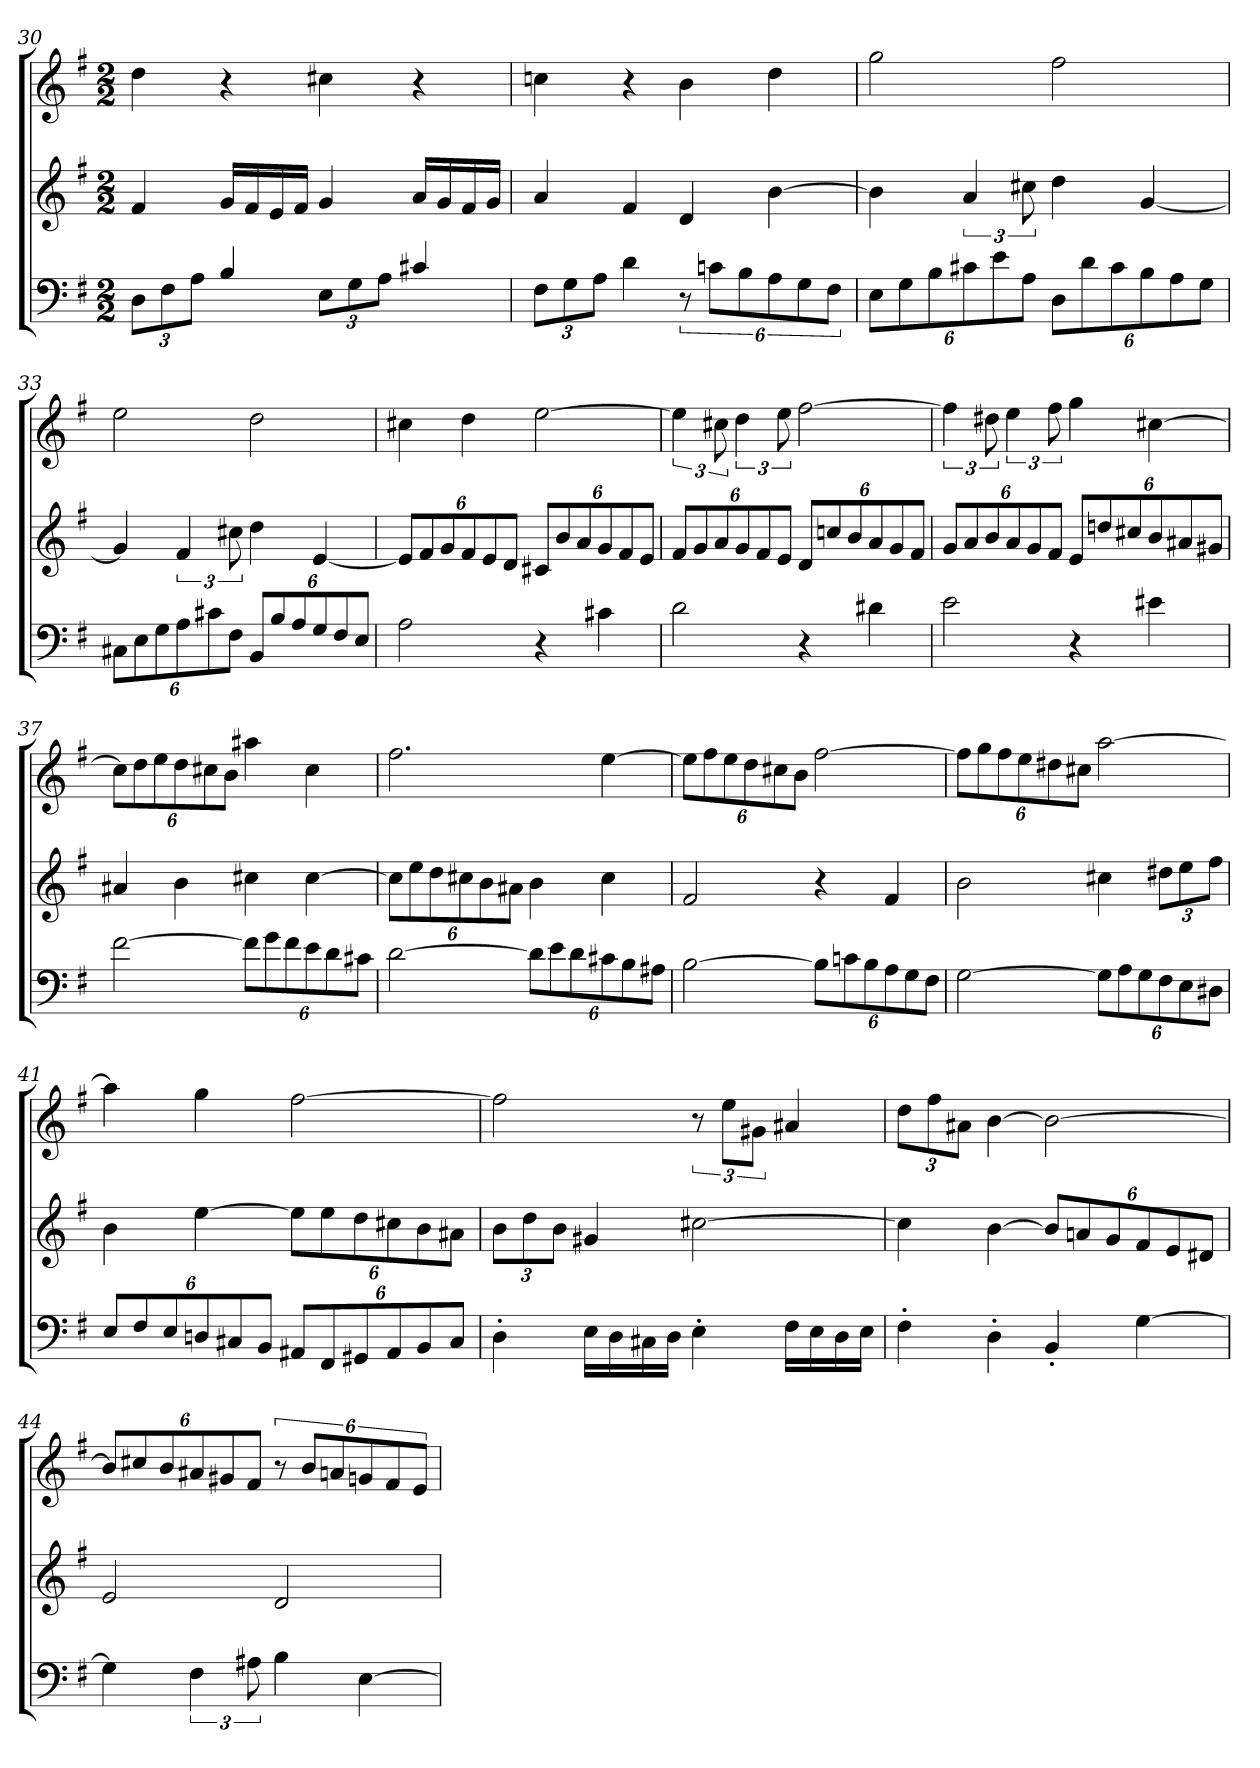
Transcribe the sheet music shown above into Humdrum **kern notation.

**kern	**kern	**kern
*part3	*part2	*part1
*staff3	*staff2	*staff1
*clefF4	*clefG2	*clefG2
*k[f#]	*k[f#]	*k[f#]
*e:	*e:	*e:
*M2/2	*M2/2	*M2/2
=30	=30	=30
*^	*	*
12D\L	1ryy	4f#	4dd
12F#\	.	.	.
12A\J	.	.	.
4B	.	16g/LL	4r
.	.	16f#/	.
.	.	16e/	.
.	.	16f#/JJ	.
12E\L	.	4g	4cc#X
12G\	.	.	.
12A\J	.	.	.
4c#X	.	16a/LL	4r
.	.	16g/	.
.	.	16f#/	.
.	.	16g/JJ	.
*v	*v	*	*
=31	=31	=31
12F#\L	4a	4ccn
12G\	.	.
12A\J	.	.
4d	4f#	4r
12r	4d	4b
12cn\L	.	.
12B\	.	.
12A\	[4b	4dd
12G\	.	.
12F#\J	.	.
=32	=32	=32
12E\L	4b]	2gg
12G\	.	.
12B\	.	.
12c#X\	6a	.
12e\	.	.
12A\J	12cc#X	.
12D\L	4dd	2ff#
12d\	.	.
12c#\	.	.
12B\	[4g	.
12A\	.	.
12G\J	.	.
=33	=33	=33
12C#X\L	4g]	2ee
12E\	.	.
12G\	.	.
12A\	6f#	.
12c#X\	.	.
12F#\J	12cc#X	.
12BB/L	4dd	2dd
12B/	.	.
12A/	.	.
12G/	[4e	.
12F#/	.	.
12E/J	.	.
=34	=34	=34
2A	12e/L]	4cc#X
.	12f#/	.
.	12g/	.
.	12f#/	4dd
.	12e/	.
.	12d/J	.
4r	12c#X/L	[2ee
.	12b/	.
.	12a/	.
4c#X	12g/	.
.	12f#/	.
.	12e/J	.
=35	=35	=35
2d	12f#/L	6ee]
.	12g/	.
.	12a/	12cc#X
.	12g/	6dd
.	12f#/	.
.	12e/J	12ee
4r	12d/L	[2ff#
.	12ccn/	.
.	12b/	.
4d#X	12a/	.
.	12g/	.
.	12f#/J	.
=36	=36	=36
2e	12g/L	6ff#]
.	12a/	.
.	12b/	12dd#X
.	12a/	6ee
.	12g/	.
.	12f#/J	12ff#
4r	12e/L	4gg
.	12ddn/	.
.	12cc#X/	.
4e#X	12b/	[4cc#X
.	12a#X/	.
.	12g#X/J	.
=37	=37	=37
[2f#	4a#X	12cc#\L]
.	.	12dd\
.	.	12ee\
.	4b	12dd\
.	.	12cc#X\
.	.	12b\J
12f#\L]	4cc#X	4aa#X
12g\	.	.
12f#\	.	.
12e\	[4cc#	4cc#
12d\	.	.
12c#X\J	.	.
=38	=38	=38
[2d	12cc#\L]	2.ff#
.	12ee\	.
.	12dd\	.
.	12cc#X\	.
.	12b\	.
.	12a#X\J	.
12d\L]	4b	.
12e\	.	.
12d\	.	.
12c#X\	4cc#	[4ee
12B\	.	.
12A#X\J	.	.
=39	=39	=39
[2B	2f#	12ee\L]
.	.	12ff#\
.	.	12ee\
.	.	12dd\
.	.	12cc#X\
.	.	12b\J
12B\L]	4r	[2ff#
12cn\	.	.
12B\	.	.
12A\	4f#	.
12G\	.	.
12F#\J	.	.
=40	=40	=40
[2G	2b	12ff#\L]
.	.	12gg\
.	.	12ff#\
.	.	12ee\
.	.	12dd#X\
.	.	12cc#X\J
12G\L]	4cc#X	[2aa
12A\	.	.
12G\	.	.
12F#\	12dd#X\L	.
12E\	12ee\	.
12D#X\J	12ff#\J	.
=41	=41	=41
12E/L	4b	4aa]
12F#/	.	.
12E/	.	.
12Dn/	[4ee	4gg
12C#X/	.	.
12BB/J	.	.
12AA#X/L	12ee\L]	[2ff#
12FF#/	12ee\	.
12GG#X/	12dd\	.
12AA#/	12cc#X\	.
12BB/	12b\	.
12C#/J	12a#X\J	.
=42	=42	=42
4D'	12b\L	2ff#]
.	12dd\	.
.	12b\J	.
16E\LL	4g#X	.
16D\	.	.
16C#X\	.	.
16D\JJ	.	.
4E'	[2cc#X	12r
.	.	12ee\L
.	.	12g#X\J
16F#\LL	.	4a#X
16E\	.	.
16D\	.	.
16E\JJ	.	.
=43	=43	=43
4F#'	4cc#]	12dd\L
.	.	12ff#\
.	.	12a#X\J
4D'	[4b	[4b
4BB'	12b/L]	2b_
.	12an/	.
.	12g/	.
[4G	12f#/	.
.	12e/	.
.	12d#X/J	.
=44	=44	=44
4G]	2e	12b/L]
.	.	12cc#X/
.	.	12b/
6F#	.	12a#X/
.	.	12g#X/
12A#X	.	12f#/J
4B	2d	12r
.	.	12b/L
.	.	12an/
[4E	.	12gn/
.	.	12f#/
.	.	12e/J
=	=	=
*-	*-	*-
